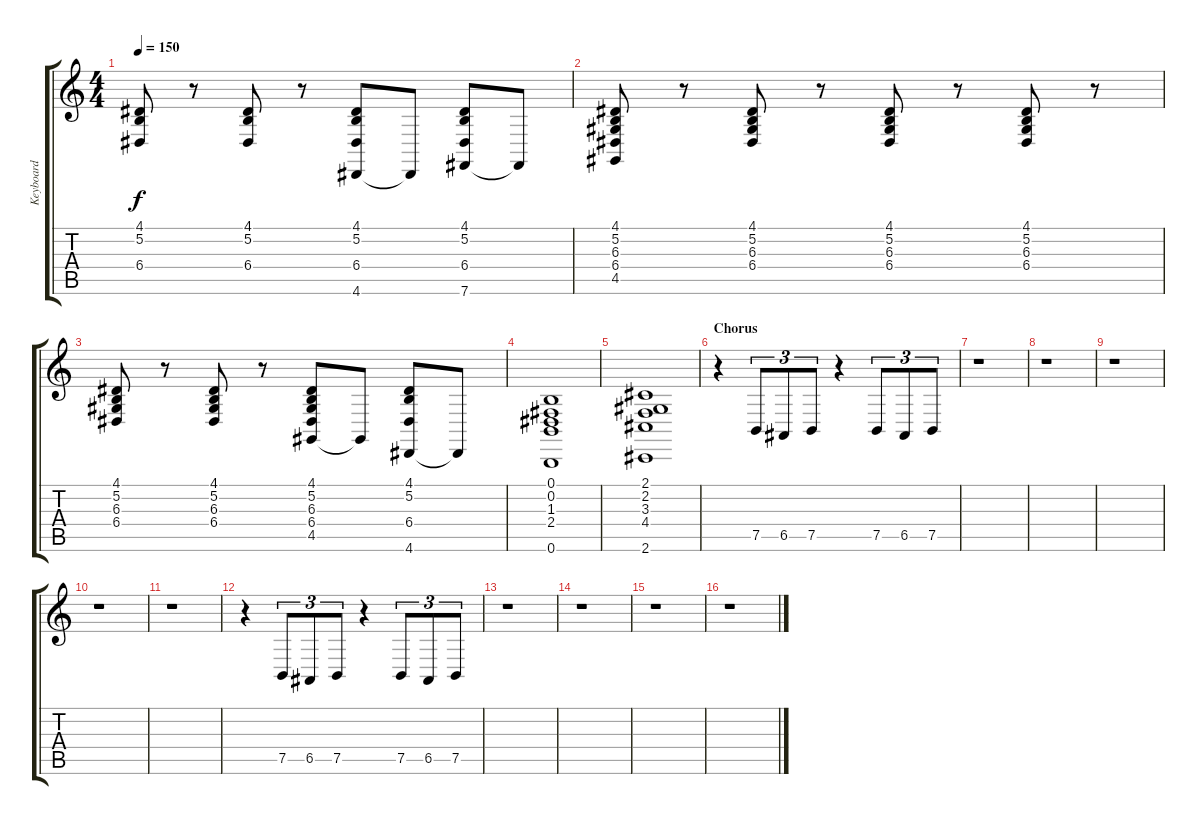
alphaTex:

\track ("Keyboard" "Keyboard") {instrument stringensemble1}
\staff {score tabs}
\tuning (B3 Gb3 D3 A2 E2 B1) {hide}
\ts (4 4)
\tempo 150
\clef g2
\ks c
(4.1 5.2 6.4).8{dy f} r.8 (4.1 5.2 6.4).8 r.8 (4.1 5.2 6.4 4.6).8 4.6{t}.8 (4.1 5.2 6.4 7.6).8 7.6{t}.8 |
(4.1 5.2 6.3 6.4 4.5).8 r.8 (4.1 5.2 6.3 6.4).8 r.8 (4.1 5.2 6.3 6.4).8 r.8 (4.1 5.2 6.3 6.4).8 r.8 |
(4.1 5.2 6.3 6.4).8 r.8 (4.1 5.2 6.3 6.4).8 r.8 (4.1 5.2 6.3 6.4 4.5).8 4.5{t}.8 (4.1 5.2 6.4 4.6).8 4.6{t}.8 |
(0.1 0.2 1.3 2.4 0.6).1 |
(2.1 2.2 3.3 4.4 2.6).1 |
\section ("" "Chorus")
r.4 7.5.8{tu (3 2)} 6.5.8{tu (3 2)} 7.5.8{tu (3 2)} r.4 7.5.8{tu (3 2)} 6.5.8{tu (3 2)} 7.5.8{tu (3 2)} |
r.1 |
r.1 |
r.1 |
r.1 |
r.1 |
r.4 7.5.8{tu (3 2)} 6.5.8{tu (3 2)} 7.5.8{tu (3 2)} r.4 7.5.8{tu (3 2)} 6.5.8{tu (3 2)} 7.5.8{tu (3 2)} |
r.1 |
r.1 |
r.1 |
r.1
